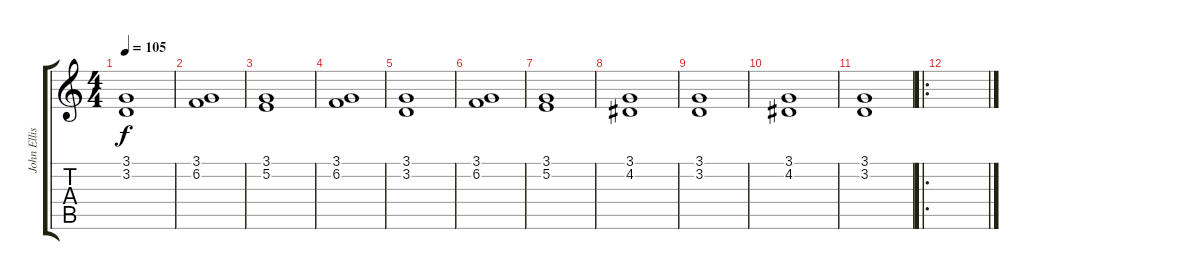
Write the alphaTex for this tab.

\track ("John Ellis -keys" "John Ellis") {instrument brightacousticpiano}
\staff {score tabs}
\tuning (E4 B3 G3 D3 A2 E2) {hide}
\ts (4 4)
\tempo 105
\clef g2
\ks c
(3.1 3.2).1{dy f instrument brightacousticpiano} |
(3.1 6.2).1 |
(3.1 5.2).1 |
(3.1 6.2).1 |
(3.1 3.2).1 |
(3.1 6.2).1 |
(3.1 5.2).1 |
(3.1 4.2).1 |
(3.1 3.2).1 |
(3.1 4.2).1 |
(3.1 3.2).1 |
\ro
